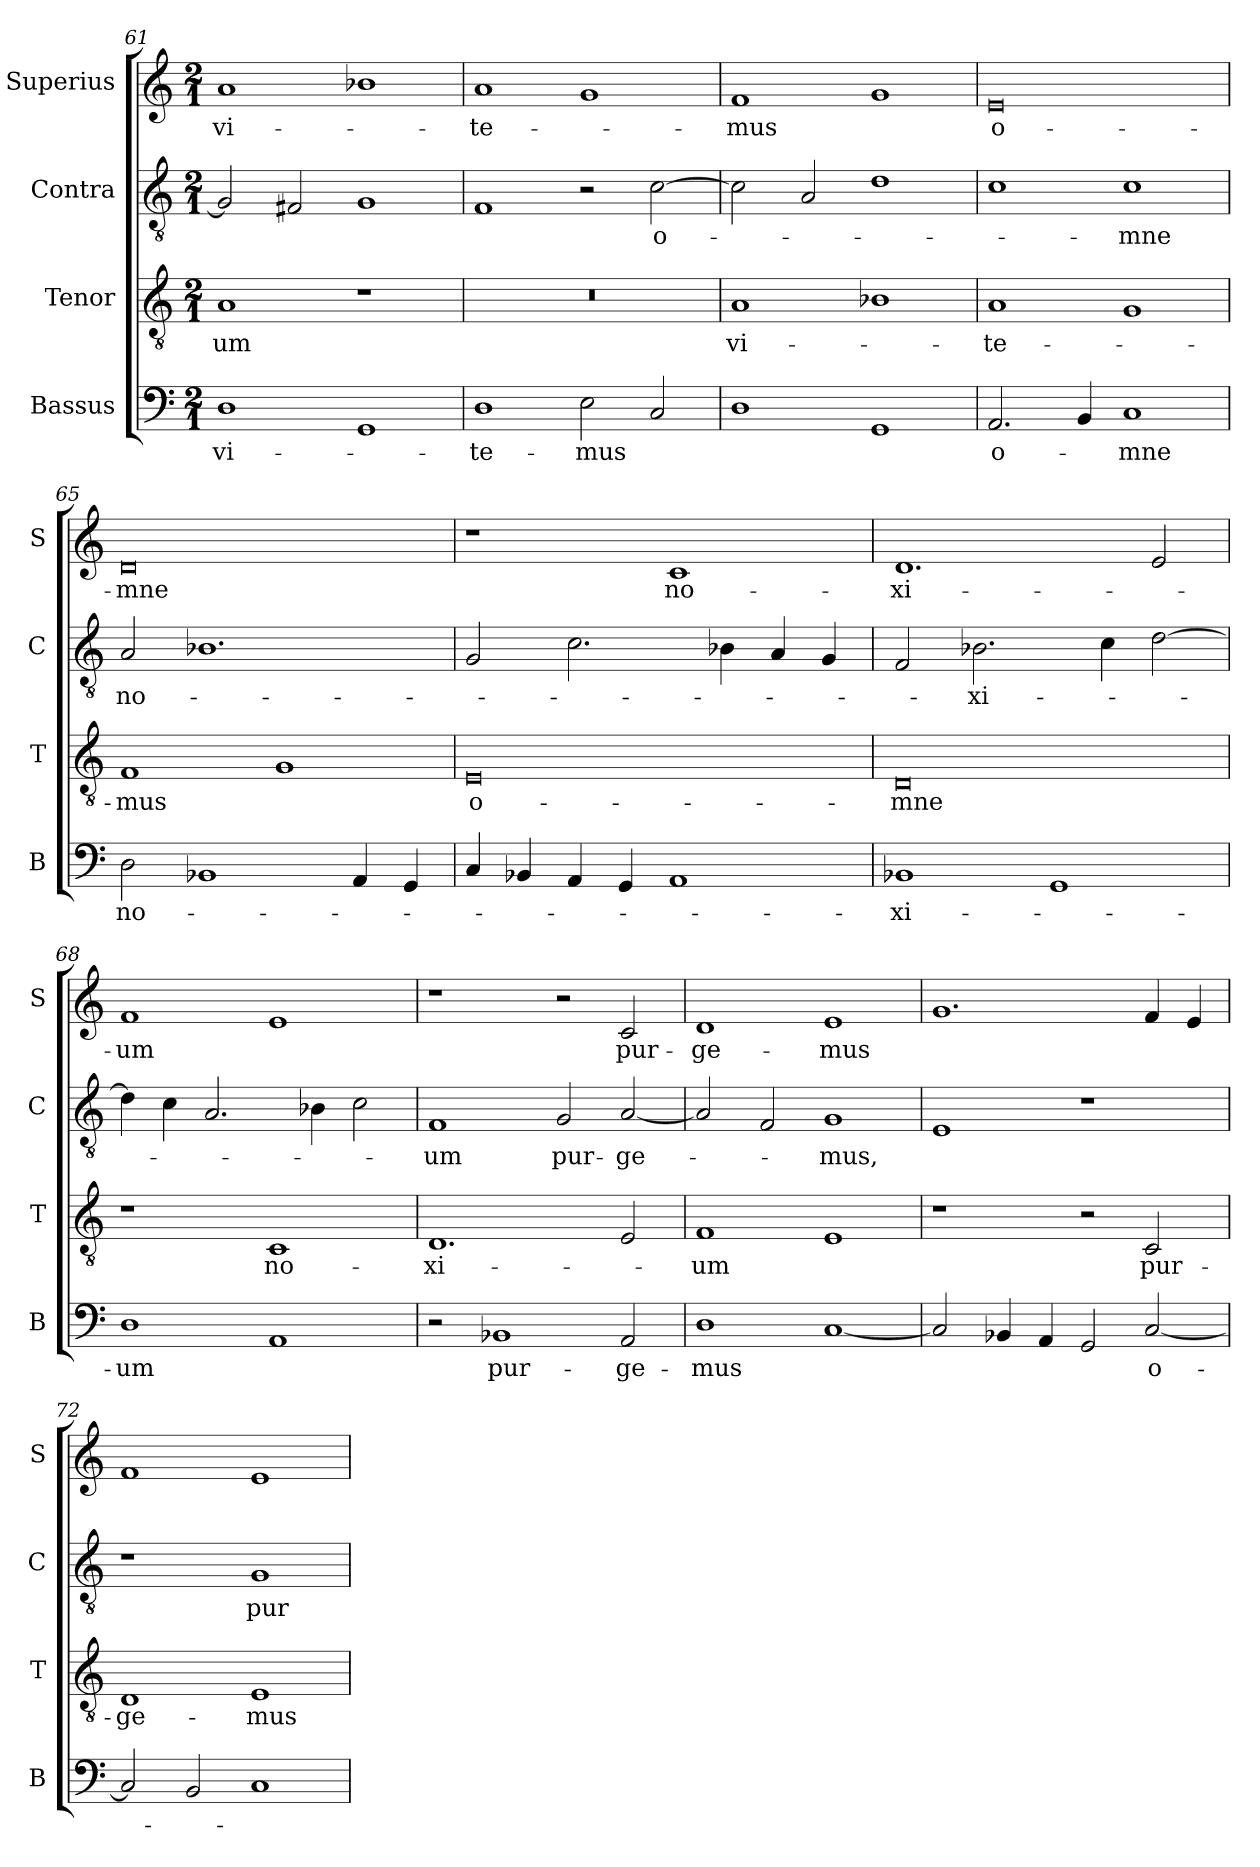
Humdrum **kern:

**kern	**text	**kern	**text	**kern	**text	**kern	**text
*part4	*part4	*part3	*part3	*part2	*part2	*part1	*part1
*staff4	*staff4	*staff3	*staff3	*staff2	*staff2	*staff1	*staff1
*I"Bassus	*	*I"Tenor	*	*I"Contra	*	*I"Superius	*
*I'B	*	*I'T	*	*I'C	*	*I'S	*
*clefF4	*	*clefGv2	*	*clefGv2	*	*clefG2	*
*k[]	*	*k[]	*	*k[]	*	*k[]	*
*M2/1	*	*M2/1	*	*M2/1	*	*M2/1	*
=61	=61	=61	=61	=61	=61	=61	=61
1D	vi-	1A	-um	2G/]	.	1a	vi-
.	.	.	.	2F#X/	.	.	.
1GG	.	1r	.	1G	.	1b-X	.
=62	=62	=62	=62	=62	=62	=62	=62
1D	-te-	0r	.	1F	.	1a	-te-
2E\	-mus	.	.	2r	.	1g	.
2C/	.	.	.	[2c\	o-	.	.
=63	=63	=63	=63	=63	=63	=63	=63
1D	.	1A	vi-	2c\]	.	1f	-mus
.	.	.	.	2A/	.	.	.
1GG	.	1B-X	.	1d	.	1g	.
=64	=64	=64	=64	=64	=64	=64	=64
2.AA/	o-	1A	-te-	1c	.	0e	o-
4BB/	.	.	.	.	.	.	.
1C	-mne	1G	.	1c	-mne	.	.
=65	=65	=65	=65	=65	=65	=65	=65
2D\	no-	1F	-mus	2A/	no-	0d	-mne
1BB-X	.	.	.	1.B-X	.	.	.
.	.	1G	.	.	.	.	.
4AA/	.	.	.	.	.	.	.
4GG/	.	.	.	.	.	.	.
=66	=66	=66	=66	=66	=66	=66	=66
4C/	.	0E	o-	2G/	.	1r	.
4BB-X/	.	.	.	.	.	.	.
4AA/	.	.	.	2.c\	.	.	.
4GG/	.	.	.	.	.	.	.
1AA	.	.	.	.	.	1c	no-
.	.	.	.	4B-X\	.	.	.
.	.	.	.	4A/	.	.	.
.	.	.	.	4G/	.	.	.
=67	=67	=67	=67	=67	=67	=67	=67
1BB-X	-xi-	0D	-mne	2F/	.	1.d	-xi-
.	.	.	.	2.B-X\	-xi-	.	.
1GG	.	.	.	.	.	.	.
.	.	.	.	4c\	.	.	.
.	.	.	.	[2d\	.	2e/	.
=68	=68	=68	=68	=68	=68	=68	=68
1D	-um	1r	.	4d\]	.	1f	-um
.	.	.	.	4c\	.	.	.
.	.	.	.	2.A/	.	.	.
1AA	.	1C	no-	.	.	1e	.
.	.	.	.	4B-X\	.	.	.
.	.	.	.	2c\	.	.	.
=69	=69	=69	=69	=69	=69	=69	=69
2r	.	1.D	-xi-	1F	-um	1r	.
1BB-X	pur-	.	.	.	.	.	.
.	.	.	.	2G/	pur-	2r	.
2AA/	-ge-	2E/	.	[2A/	-ge-	2c/	pur-
=70	=70	=70	=70	=70	=70	=70	=70
1D	-mus	1F	-um	2A/]	.	1d	-ge-
.	.	.	.	2F/	.	.	.
[1C	.	1E	.	1G	-mus,	1e	-mus
=71	=71	=71	=71	=71	=71	=71	=71
2C/]	.	1r	.	1E	.	1.g	.
4BB-X/	.	.	.	.	.	.	.
4AA/	.	.	.	.	.	.	.
2GG/	.	2r	.	1r	.	.	.
[2C/	o-	2C/	pur-	.	.	4f/	.
.	.	.	.	.	.	4e/	.
=72	=72	=72	=72	=72	=72	=72	=72
2C/]	.	1D	-ge-	1r	.	1f	.
2BB/	.	.	.	.	.	.	.
1C	.	1E	-mus	1G	pur-	1e	.
=	=	=	=	=	=	=	=
*-	*-	*-	*-	*-	*-	*-	*-
